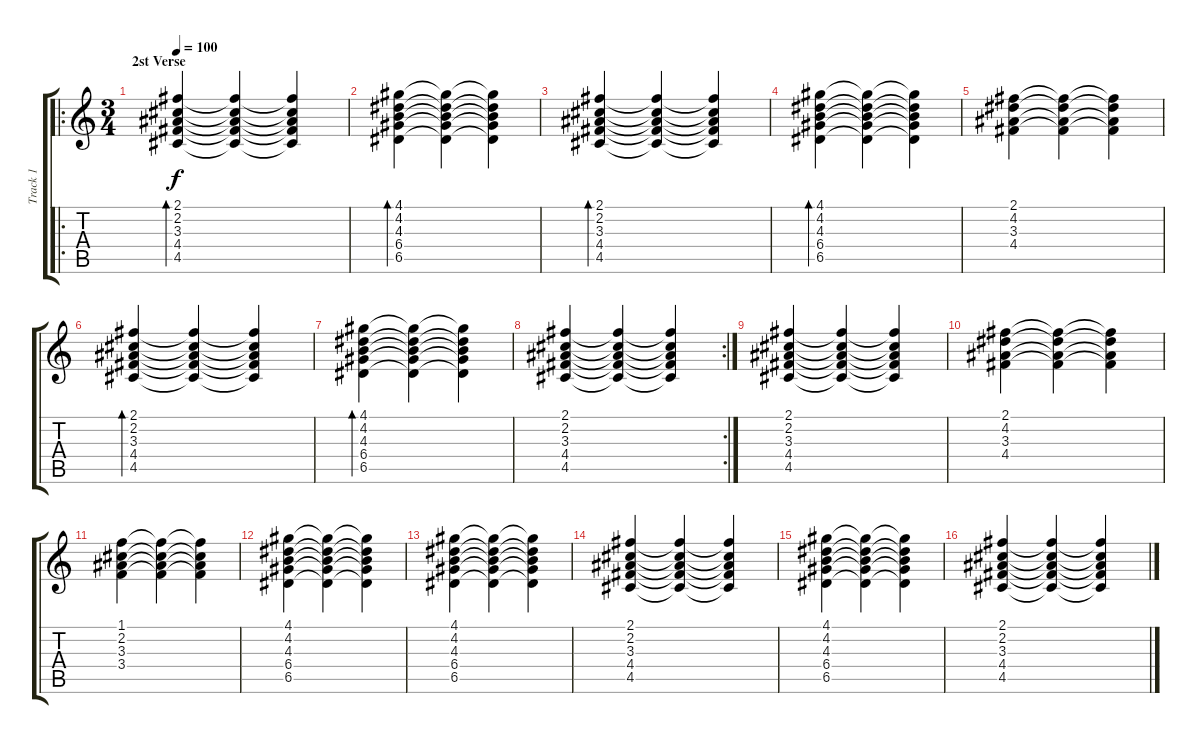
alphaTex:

\track ("Track 1" "Track 1") {instrument acousticguitarnylon}
\staff {score tabs}
\tuning (E4 B3 G3 D3 A2 E2) {hide}
\ro
\ts (3 4)
\section ("" "2st Verse")
\tempo 100
\clef g2
\ks c
(2.1 2.2 3.3 4.4 4.5).4{bd 120 dy f} (2.1{t} 2.2{t} 3.3{t} 4.4{t} 4.5{t}).4 (2.1{t} 2.2{t} 3.3{t} 4.4{t} 4.5{t}).4 |
(4.1 4.2 4.3 6.4 6.5).4{bd 120} (4.1{t} 4.2{t} 4.3{t} 6.4{t} 6.5{t}).4 (4.1{t} 4.2{t} 4.3{t} 6.4{t} 6.5{t}).4 |
(2.1 2.2 3.3 4.4 4.5).4{bd 120} (2.1{t} 2.2{t} 3.3{t} 4.4{t} 4.5{t}).4 (2.1{t} 2.2{t} 3.3{t} 4.4{t} 4.5{t}).4 |
(4.1 4.2 4.3 6.4 6.5).4{bd 120} (4.1{t} 4.2{t} 4.3{t} 6.4{t} 6.5{t}).4 (4.1{t} 4.2{t} 4.3{t} 6.4{t} 6.5{t}).4 |
(2.1 4.2 3.3 4.4).4 (2.1{t} 4.2{t} 3.3{t} 4.4{t}).4 (2.1{t} 4.2{t} 3.3{t} 4.4{t}).4 |
(2.1 2.2 3.3 4.4 4.5).4{bd 120} (2.1{t} 2.2{t} 3.3{t} 4.4{t} 4.5{t}).4 (2.1{t} 2.2{t} 3.3{t} 4.4{t} 4.5{t}).4 |
(4.1 4.2 4.3 6.4 6.5).4{bd 120} (4.1{t} 4.2{t} 4.3{t} 6.4{t} 6.5{t}).4 (4.1{t} 4.2{t} 4.3{t} 6.4{t} 6.5{t}).4 |
\rc 2
(2.1 2.2 3.3 4.4 4.5).4 (2.1{t} 2.2{t} 3.3{t} 4.4{t} 4.5{t}).4 (2.1{t} 2.2{t} 3.3{t} 4.4{t} 4.5{t}).4 |
(2.1 2.2 3.3 4.4 4.5).4 (2.1{t} 2.2{t} 3.3{t} 4.4{t} 4.5{t}).4 (2.1{t} 2.2{t} 3.3{t} 4.4{t} 4.5{t}).4 |
(2.1 4.2 3.3 4.4).4 (2.1{t} 4.2{t} 3.3{t} 4.4{t}).4 (2.1{t} 4.2{t} 3.3{t} 4.4{t}).4 |
(1.1 2.2 3.3 3.4).4 (1.1{t} 2.2{t} 3.3{t} 3.4{t}).4 (1.1{t} 2.2{t} 3.3{t} 3.4{t}).4 |
(4.1 4.2 4.3 6.4 6.5).4 (4.1{t} 4.2{t} 4.3{t} 6.4{t} 6.5{t}).4 (4.1{t} 4.2{t} 4.3{t} 6.4{t} 6.5{t}).4 |
(4.1 4.2 4.3 6.4 6.5).4 (4.1{t} 4.2{t} 4.3{t} 6.4{t} 6.5{t}).4 (4.1{t} 4.2{t} 4.3{t} 6.4{t} 6.5{t}).4 |
(2.1 2.2 3.3 4.4 4.5).4 (2.1{t} 2.2{t} 3.3{t} 4.4{t} 4.5{t}).4 (2.1{t} 2.2{t} 3.3{t} 4.4{t} 4.5{t}).4 |
(4.1 4.2 4.3 6.4 6.5).4 (4.1{t} 4.2{t} 4.3{t} 6.4{t} 6.5{t}).4 (4.1{t} 4.2{t} 4.3{t} 6.4{t} 6.5{t}).4 |
(2.1 2.2 3.3 4.4 4.5).4 (2.1{t} 2.2{t} 3.3{t} 4.4{t} 4.5{t}).4 (2.1{t} 2.2{t} 3.3{t} 4.4{t} 4.5{t}).4
